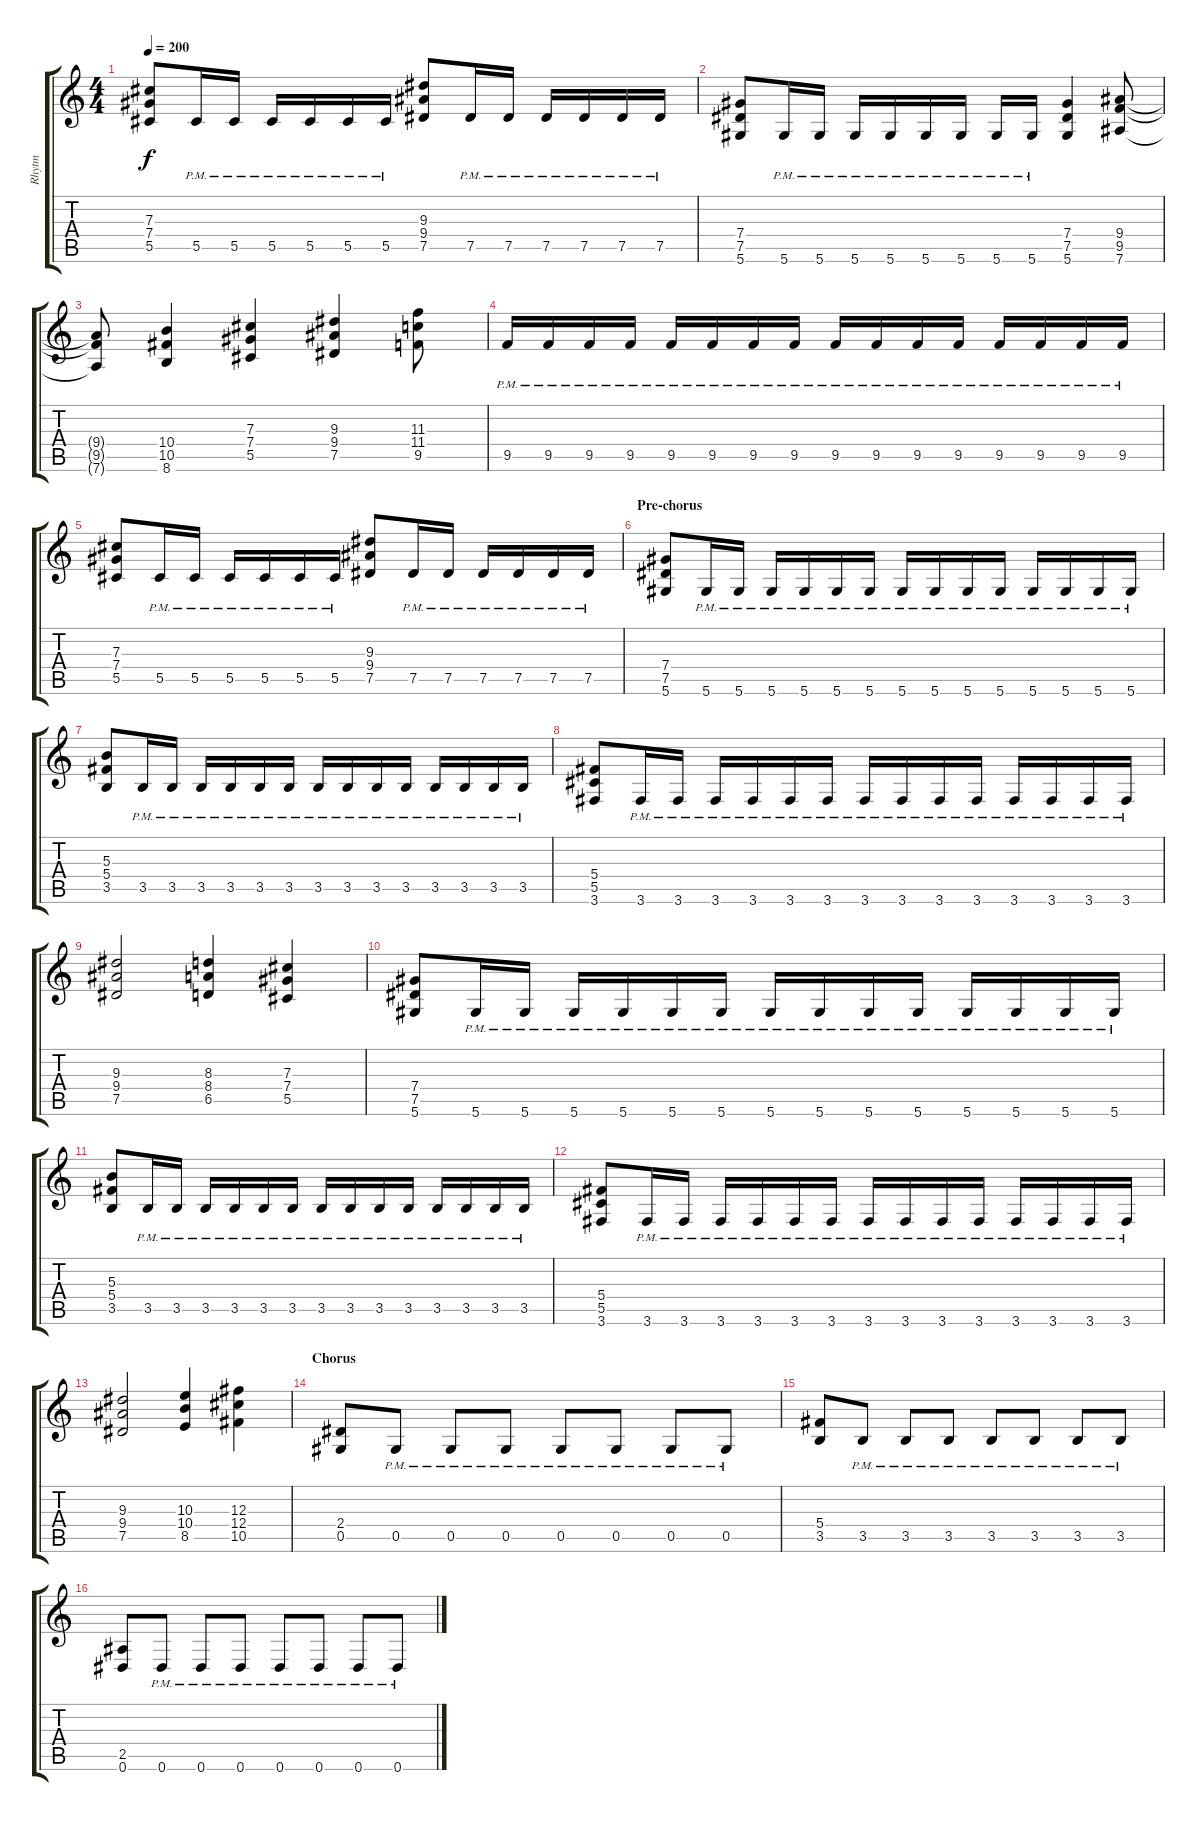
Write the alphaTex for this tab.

\track ("Rhytm" "Rhytm") {instrument distortionguitar}
\staff {score tabs}
\tuning (Eb4 Bb3 Gb3 Db3 Ab2 Eb2) {hide}
\ts (4 4)
\tempo 200
\clef g2
\ks c
(7.3 7.4 5.5).8{dy f} 5.5{pm}.16 5.5{pm}.16 5.5{pm}.16 5.5{pm}.16 5.5{pm}.16 5.5{pm}.16 (9.3 9.4 7.5).8 7.5{pm}.16 7.5{pm}.16 7.5{pm}.16 7.5{pm}.16 7.5{pm}.16 7.5{pm}.16 |
(7.4 7.5 5.6).8 5.6{pm}.16 5.6{pm}.16 5.6{pm}.16 5.6{pm}.16 5.6{pm}.16 5.6{pm}.16 5.6{pm}.16 5.6{pm}.16 (7.4 7.5 5.6).4 (9.4 9.5 7.6).8 |
(9.4{t} 9.5{t} 7.6{t}).8 (10.4 10.5 8.6).4 (7.3 7.4 5.5).4 (9.3 9.4 7.5).4 (11.3 11.4 9.5).8 |
9.5{pm}.16 9.5{pm}.16 9.5{pm}.16 9.5{pm}.16 9.5{pm}.16 9.5{pm}.16 9.5{pm}.16 9.5{pm}.16 9.5{pm}.16 9.5{pm}.16 9.5{pm}.16 9.5{pm}.16 9.5{pm}.16 9.5{pm}.16 9.5{pm}.16 9.5{pm}.16 |
(7.3 7.4 5.5).8 5.5{pm}.16 5.5{pm}.16 5.5{pm}.16 5.5{pm}.16 5.5{pm}.16 5.5{pm}.16 (9.3 9.4 7.5).8 7.5{pm}.16 7.5{pm}.16 7.5{pm}.16 7.5{pm}.16 7.5{pm}.16 7.5{pm}.16 |
\section ("" "Pre-chorus")
(7.4 7.5 5.6).8 5.6{pm}.16 5.6{pm}.16 5.6{pm}.16 5.6{pm}.16 5.6{pm}.16 5.6{pm}.16 5.6{pm}.16 5.6{pm}.16 5.6{pm}.16 5.6{pm}.16 5.6{pm}.16 5.6{pm}.16 5.6{pm}.16 5.6{pm}.16 |
(5.3 5.4 3.5).8 3.5{pm}.16 3.5{pm}.16 3.5{pm}.16 3.5{pm}.16 3.5{pm}.16 3.5{pm}.16 3.5{pm}.16 3.5{pm}.16 3.5{pm}.16 3.5{pm}.16 3.5{pm}.16 3.5{pm}.16 3.5{pm}.16 3.5{pm}.16 |
(5.4 5.5 3.6).8 3.6{pm}.16 3.6{pm}.16 3.6{pm}.16 3.6{pm}.16 3.6{pm}.16 3.6{pm}.16 3.6{pm}.16 3.6{pm}.16 3.6{pm}.16 3.6{pm}.16 3.6{pm}.16 3.6{pm}.16 3.6{pm}.16 3.6{pm}.16 |
(9.3 9.4 7.5).2 (8.3 8.4 6.5).4 (7.3 7.4 5.5).4 |
(7.4 7.5 5.6).8 5.6{pm}.16 5.6{pm}.16 5.6{pm}.16 5.6{pm}.16 5.6{pm}.16 5.6{pm}.16 5.6{pm}.16 5.6{pm}.16 5.6{pm}.16 5.6{pm}.16 5.6{pm}.16 5.6{pm}.16 5.6{pm}.16 5.6{pm}.16 |
(5.3 5.4 3.5).8 3.5{pm}.16 3.5{pm}.16 3.5{pm}.16 3.5{pm}.16 3.5{pm}.16 3.5{pm}.16 3.5{pm}.16 3.5{pm}.16 3.5{pm}.16 3.5{pm}.16 3.5{pm}.16 3.5{pm}.16 3.5{pm}.16 3.5{pm}.16 |
(5.4 5.5 3.6).8 3.6{pm}.16 3.6{pm}.16 3.6{pm}.16 3.6{pm}.16 3.6{pm}.16 3.6{pm}.16 3.6{pm}.16 3.6{pm}.16 3.6{pm}.16 3.6{pm}.16 3.6{pm}.16 3.6{pm}.16 3.6{pm}.16 3.6{pm}.16 |
(9.3 9.4 7.5).2 (10.3 10.4 8.5).4 (12.3 12.4 10.5).4 |
\section ("" "Chorus")
(2.4 0.5).8 0.5{pm}.8 0.5{pm}.8 0.5{pm}.8 0.5{pm}.8 0.5{pm}.8 0.5{pm}.8 0.5{pm}.8 |
(5.4 3.5).8 3.5{pm}.8 3.5{pm}.8 3.5{pm}.8 3.5{pm}.8 3.5{pm}.8 3.5{pm}.8 3.5{pm}.8 |
(2.5 0.6).8 0.6{pm}.8 0.6{pm}.8 0.6{pm}.8 0.6{pm}.8 0.6{pm}.8 0.6{pm}.8 0.6{pm}.8
